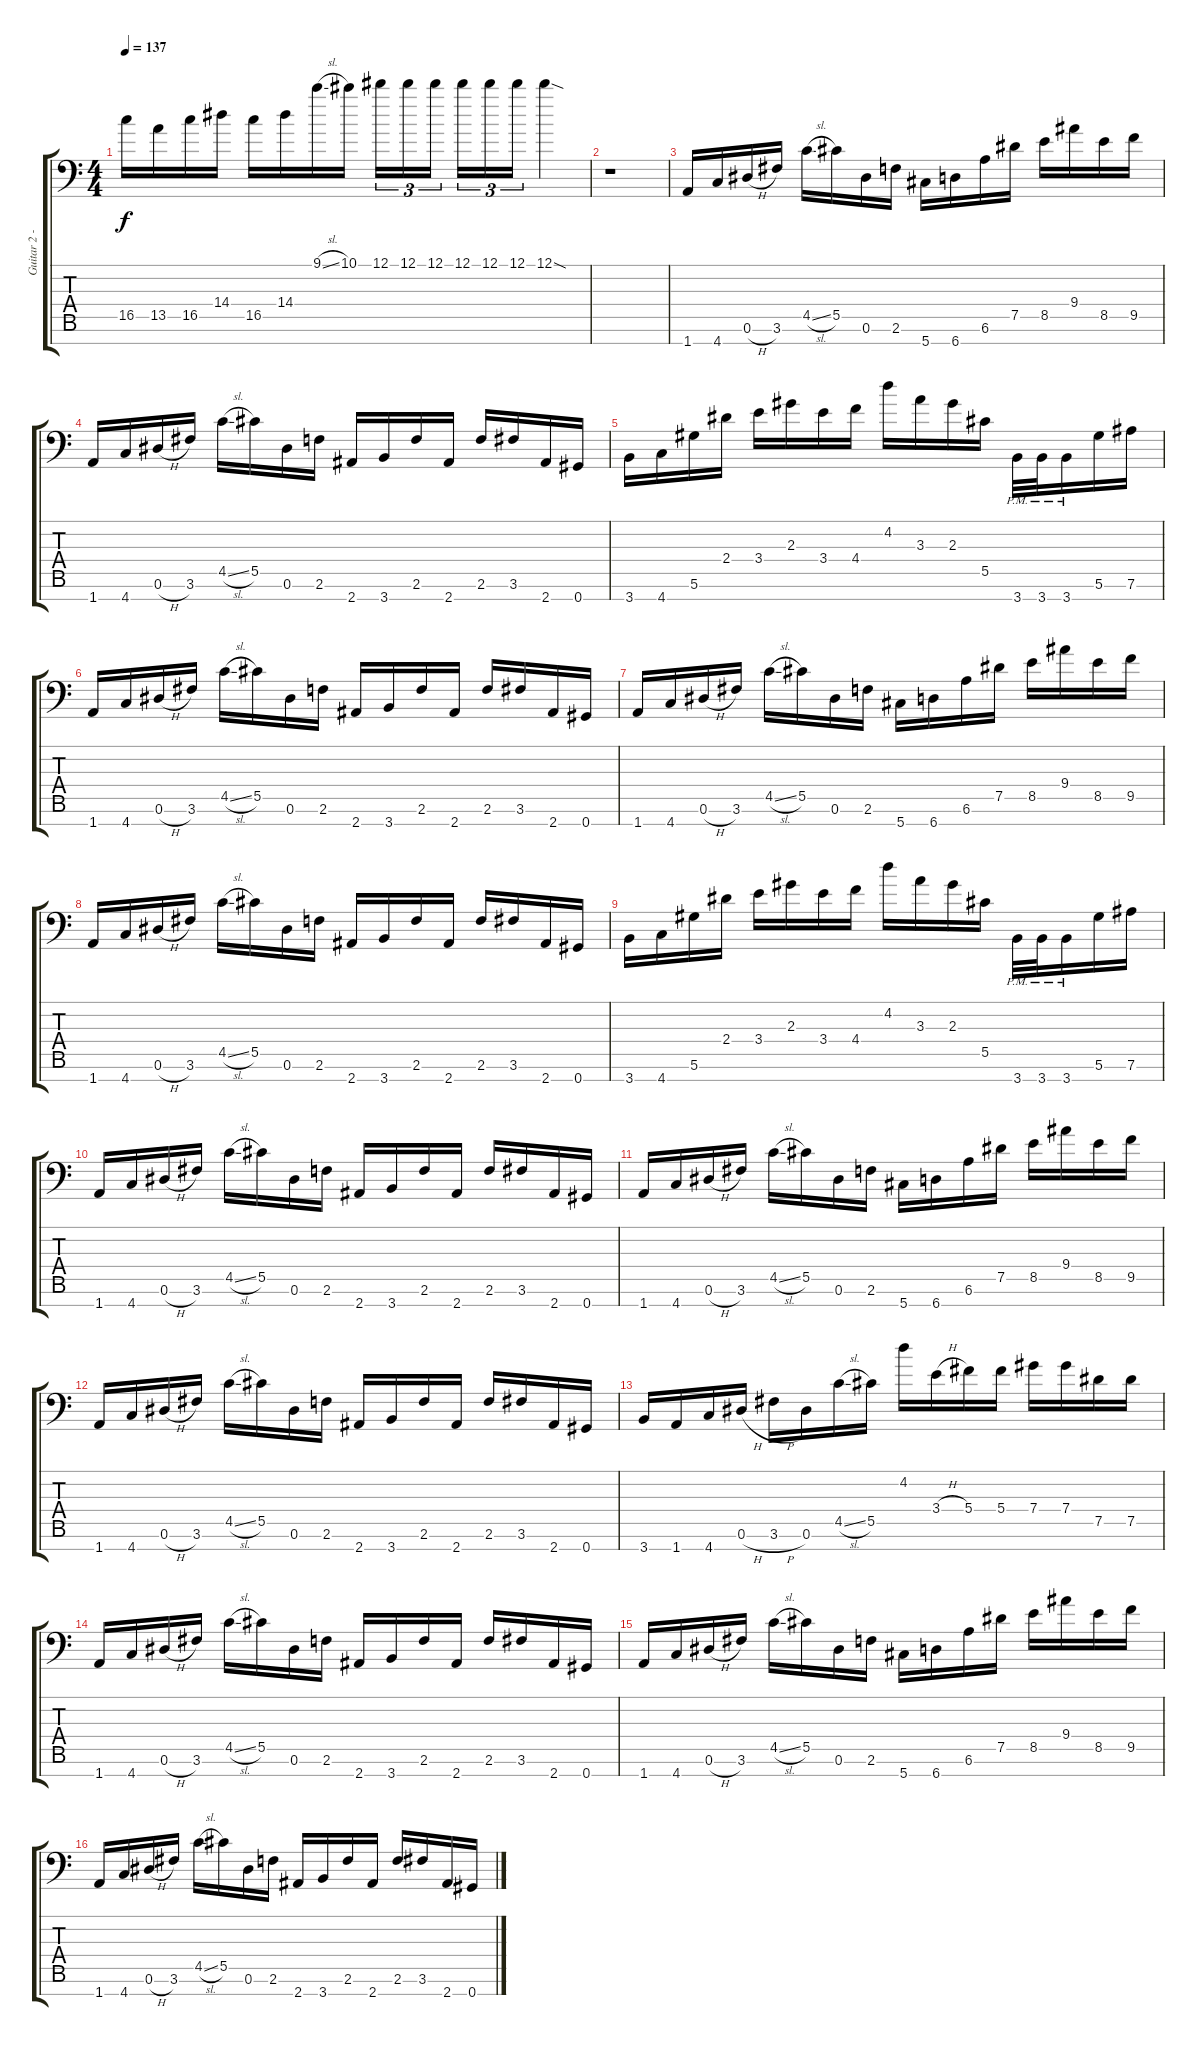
\track ("Guitar 2 - Right Dist." "Guitar 2 -") {instrument distortionguitar}
\staff {score tabs}
\tuning (Eb4 Bb3 Gb3 Db3 Ab2 Eb2 Ab1) {hide}
\ts (4 4)
\tempo 137
\clef f4
\ks c
16.5.16{dy f} 13.5.16 16.5.16 14.4.16 16.5.16 14.4.16 9.1{sl}.16 10.1.16 12.1.16{tu (3 2)} 12.1.16{tu (3 2)} 12.1.16{tu (3 2) beam splitsecondary} 12.1.16{tu (3 2)} 12.1.16{tu (3 2)} 12.1.16{tu (3 2)} 12.1{sod}.4 |
r.1 |
1.7.16 4.7.16 0.6{h}.16 3.6.16 4.5{sl}.16 5.5.16 0.6.16 2.6.16 5.7.16 6.7.16 6.6.16 7.5.16 8.5.16 9.4.16 8.5.16 9.5.16 |
1.7.16 4.7.16 0.6{h}.16 3.6.16 4.5{sl}.16 5.5.16 0.6.16 2.6.16 2.7.16 3.7.16 2.6.16 2.7.16 2.6.16 3.6.16 2.7.16 0.7.16 |
3.7.16 4.7.16 5.6.16 2.4.16 3.4.16 2.3.16 3.4.16 4.4.16 4.2.16 3.3.16 2.3.16 5.5.16 3.7{pm}.32 3.7{pm}.32 3.7{pm}.16 5.6.16 7.6.16 |
1.7.16 4.7.16 0.6{h}.16 3.6.16 4.5{sl}.16 5.5.16 0.6.16 2.6.16 2.7.16 3.7.16 2.6.16 2.7.16 2.6.16 3.6.16 2.7.16 0.7.16 |
1.7.16 4.7.16 0.6{h}.16 3.6.16 4.5{sl}.16 5.5.16 0.6.16 2.6.16 5.7.16 6.7.16 6.6.16 7.5.16 8.5.16 9.4.16 8.5.16 9.5.16 |
1.7.16 4.7.16 0.6{h}.16 3.6.16 4.5{sl}.16 5.5.16 0.6.16 2.6.16 2.7.16 3.7.16 2.6.16 2.7.16 2.6.16 3.6.16 2.7.16 0.7.16 |
3.7.16 4.7.16 5.6.16 2.4.16 3.4.16 2.3.16 3.4.16 4.4.16 4.2.16 3.3.16 2.3.16 5.5.16 3.7{pm}.32 3.7{pm}.32 3.7{pm}.16 5.6.16 7.6.16 |
1.7.16 4.7.16 0.6{h}.16 3.6.16 4.5{sl}.16 5.5.16 0.6.16 2.6.16 2.7.16 3.7.16 2.6.16 2.7.16 2.6.16 3.6.16 2.7.16 0.7.16 |
1.7.16 4.7.16 0.6{h}.16 3.6.16 4.5{sl}.16 5.5.16 0.6.16 2.6.16 5.7.16 6.7.16 6.6.16 7.5.16 8.5.16 9.4.16 8.5.16 9.5.16 |
1.7.16 4.7.16 0.6{h}.16 3.6.16 4.5{sl}.16 5.5.16 0.6.16 2.6.16 2.7.16 3.7.16 2.6.16 2.7.16 2.6.16 3.6.16 2.7.16 0.7.16 |
3.7.16 1.7.16 4.7.16 0.6{h}.16 3.6{h}.16 0.6.16 4.5{sl}.16 5.5.16 4.2.16 3.4{h}.16 5.4.16 5.4.16 7.4.16 7.4.16 7.5.16 7.5.16 |
1.7.16 4.7.16 0.6{h}.16 3.6.16 4.5{sl}.16 5.5.16 0.6.16 2.6.16 2.7.16 3.7.16 2.6.16 2.7.16 2.6.16 3.6.16 2.7.16 0.7.16 |
1.7.16 4.7.16 0.6{h}.16 3.6.16 4.5{sl}.16 5.5.16 0.6.16 2.6.16 5.7.16 6.7.16 6.6.16 7.5.16 8.5.16 9.4.16 8.5.16 9.5.16 |
1.7.16 4.7.16 0.6{h}.16 3.6.16 4.5{sl}.16 5.5.16 0.6.16 2.6.16 2.7.16 3.7.16 2.6.16 2.7.16 2.6.16 3.6.16 2.7.16 0.7.16
